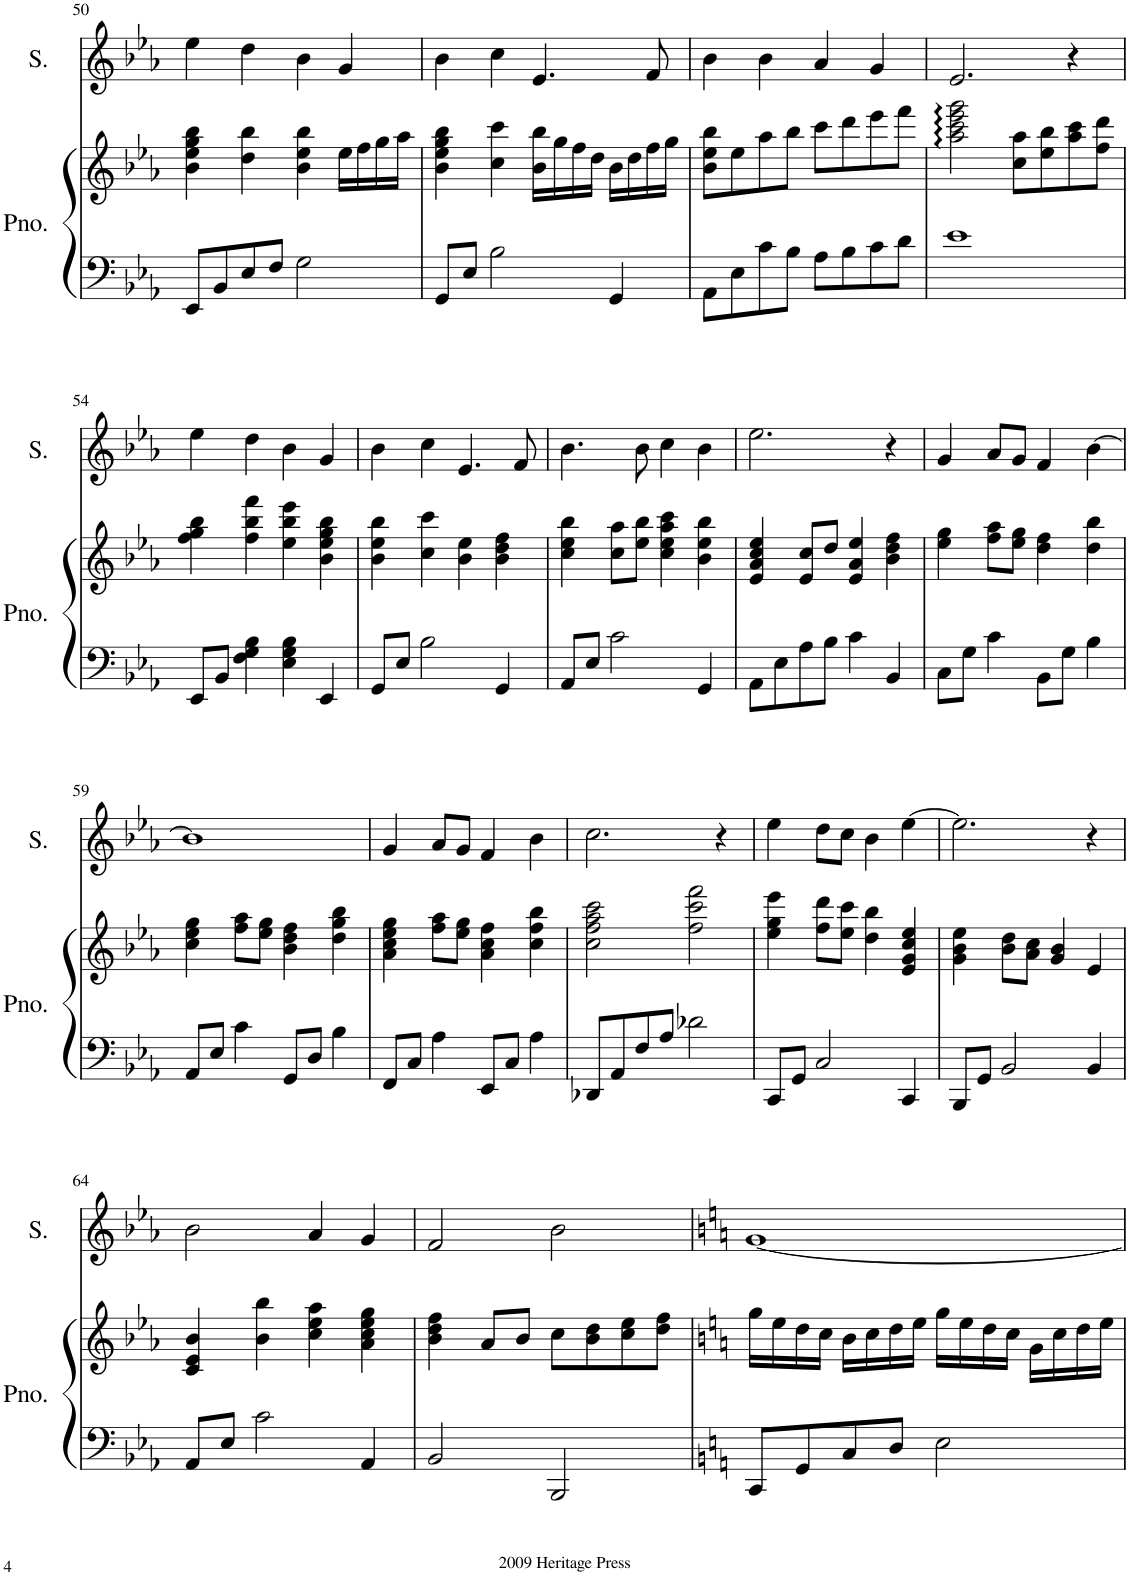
**kern	**kern	**kern
*part2	*part2	*part1
*staff3	*staff2	*staff1
*I"Piano	*	*I"Soprano
*I'Pno.	*	*I'S.
!!LO:PB:g=z
*clefF4	*clefG2	*clefG2
*k[b-e-a-]	*k[b-e-a-]	*k[b-e-a-]
*M4/4	*M4/4	*M4/4
=50	=50	=50
8EE-/L	4b-\ 4ee-\ 4gg\ 4bb-\	4ee-\
8BB-/	.	.
8E-/	4dd\ 4bb-\	4dd\
8F/J	.	.
2G\	4b-\ 4ee-\ 4bb-\	4b-\
.	16ee-\LL	4g/
.	16ff\	.
.	16gg\	.
.	16aa-\JJ	.
=51	=51	=51
8GG/L	4b-\ 4ee-\ 4gg\ 4bb-\	4b-\
8E-/J	.	.
2B-\	4cc\ 4ccc\	4cc\
.	16b-\ 16bb-\LL	4.e-/
.	16gg\	.
.	16ff\	.
.	16dd\JJ	.
4GG/	16b-\LL	.
.	16dd\	.
.	16ff\	8f/
.	16gg\JJ	.
=52	=52	=52
8AA-\L	8b-\ 8ee-\ 8bb-\L	4b-\
8E-\	8ee-\	.
8c\	8aa-\	4b-\
8B-\J	8bb-\J	.
8A-\L	8ccc\L	4a-/
8B-\	8ddd\	.
8c\	8eee-\	4g/
8d\J	8fff\J	.
=53	=53	=53
1e-	2aa-\ 2ccc\ 2eee-\ 2ggg\	2.e-/
.	8cc\ 8aa-\L	.
.	8ee-\ 8bb-\	.
.	8aa-\ 8ccc\	4r
.	8ff\ 8ddd\J	.
!!LO:LB:g=z
=54	=54	=54
8EE-/L	4ff\ 4gg\ 4bb-\	4ee-\
8BB-/J	.	.
4F\ 4G\ 4B-\	4ff\ 4bb-\ 4fff\	4dd\
4E-\ 4G\ 4B-\	4ee-\ 4bb-\ 4eee-\	4b-\
4EE-/	4b-\ 4ee-\ 4gg\ 4bb-\	4g/
=55	=55	=55
8GG/L	4b-\ 4ee-\ 4bb-\	4b-\
8E-/J	.	.
2B-\	4cc\ 4ccc\	4cc\
.	4b-\ 4ee-\	4.e-/
4GG/	4b-\ 4dd\ 4ff\	.
.	.	8f/
=56	=56	=56
8AA-/L	4cc\ 4ee-\ 4bb-\	4.b-\
8E-/J	.	.
2c\	8cc\ 8aa-\L	.
.	8ee-\ 8bb-\J	8b-\
.	4cc\ 4ee-\ 4aa-\ 4ccc\	4cc\
4GG/	4b-\ 4ee-\ 4bb-\	4b-\
=57	=57	=57
8AA-\L	4e-/ 4a-/ 4cc/ 4ee-/	2.ee-\
8E-\	.	.
8A-\	8e-/ 8cc/L	.
8B-\J	8dd/J	.
4c\	4e-/ 4a-/ 4ee-/	.
4BB-/	4b-\ 4dd\ 4ff\	4r
=58	=58	=58
8C\L	4ee-\ 4gg\	4g/
8G\J	.	.
4c\	8ff\ 8aa-\L	8a-/L
.	8ee-\ 8gg\J	8g/J
8BB-\L	4dd\ 4ff\	4f/
8G\J	.	.
4B-\	4dd\ 4bb-\	[4b-\
!!LO:LB:g=z
=59	=59	=59
8AA-/L	4cc\ 4ee-\ 4gg\	1b-]
8E-/J	.	.
4c\	8ff\ 8aa-\L	.
.	8ee-\ 8gg\J	.
8GG/L	4b-\ 4dd\ 4ff\	.
8D/J	.	.
4B-\	4dd\ 4gg\ 4bb-\	.
=60	=60	=60
8FF/L	4a-\ 4cc\ 4ee-\ 4gg\	4g/
8C/J	.	.
4A-\	8ff\ 8aa-\L	8a-/L
.	8ee-\ 8gg\J	8g/J
8EE-/L	4a-\ 4cc\ 4ff\	4f/
8C/J	.	.
4A-\	4cc\ 4ff\ 4bb-\	4b-\
=61	=61	=61
8DD-X/L	2cc\ 2ff\ 2aa-\ 2ccc\	2.cc\
8AA-/	.	.
8F/	.	.
8A-/J	.	.
2d-X\	2ff\ 2ccc\ 2fff\	.
.	.	4r
=62	=62	=62
8CC/L	4ee-\ 4gg\ 4eee-\	4ee-\
8GG/J	.	.
2C/	8ff\ 8ddd\L	8dd\L
.	8ee-\ 8ccc\J	8cc\J
.	4dd\ 4bb-\	4b-\
4CC/	4e-/ 4g/ 4cc/ 4ee-/	[4ee-\
=63	=63	=63
8BBB-/L	4g\ 4b-\ 4ee-\	2.ee-\]
8GG/J	.	.
2BB-/	8b-\ 8dd\L	.
.	8a-\ 8cc\J	.
.	4g/ 4b-/	.
4BB-/	4e-/	4r
!!LO:LB:g=z
=64	=64	=64
8AA-/L	4c/ 4e-/ 4b-/	2b-\
8E-/J	.	.
2c\	4b-\ 4bb-\	.
.	4cc\ 4ee-\ 4aa-\	4a-/
4AA-/	4a-\ 4cc\ 4ee-\ 4gg\	4g/
=65	=65	=65
2BB-/	4b-\ 4dd\ 4ff\	2f/
.	8a-/L	.
.	8b-/J	.
2BBB-/	8cc\L	2b-\
.	8b-\ 8dd\	.
.	8cc\ 8ee-\	.
.	8dd\ 8ff\J	.
=66	=66	=66
*k[]	*k[]	*k[]
8CC/L	16gg\LL	[1g
.	16ee\	.
8GG/	16dd\	.
.	16cc\JJ	.
8C/	16b\LL	.
.	16cc\	.
8D/J	16dd\	.
.	16ee\JJ	.
2E\	16gg\LL	.
.	16ee\	.
.	16dd\	.
.	16cc\JJ	.
.	16g\LL	.
.	16cc\	.
.	16dd\	.
.	16ee\JJ	.
=	=	=
*-	*-	*-
